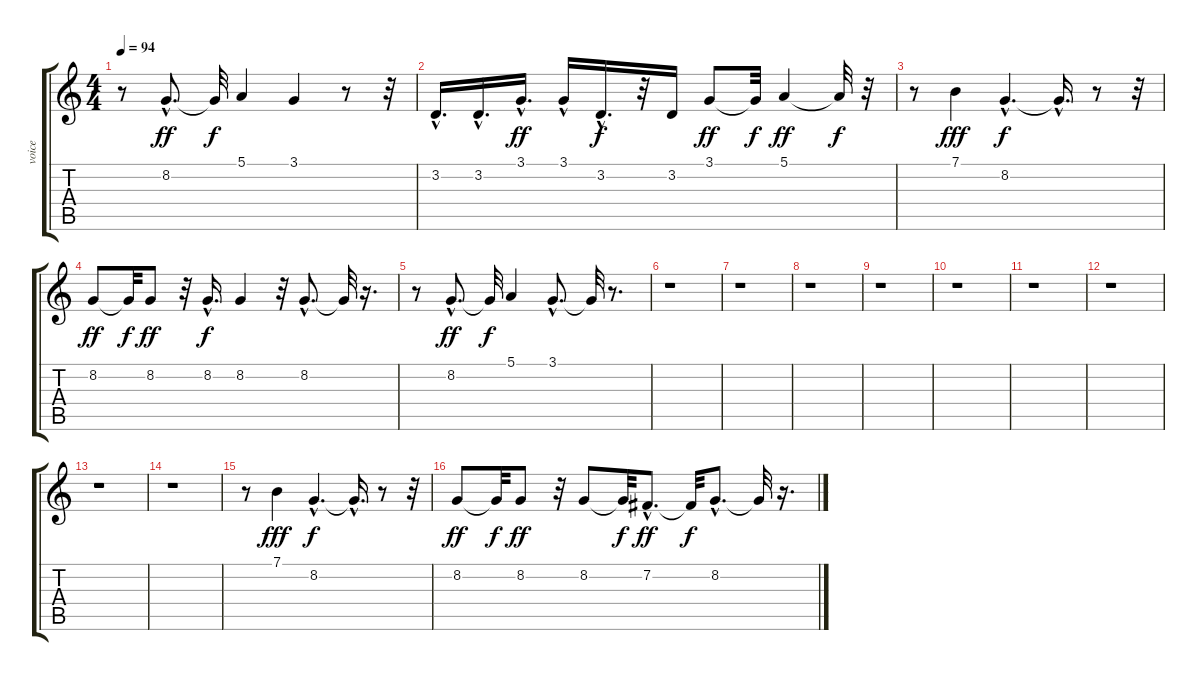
\track ("voice" "voice") {instrument piccolo}
\staff {score tabs}
\tuning (E4 B3 G3 D3 A2 E2) {hide}
\ts (4 4)
\tempo 94
\clef g2
\ks c
r.8{dy f} 8.2{hac}.8{d dy ff} 8.2{t}.32{dy f} 5.1.4 3.1.4 r.8 r.32 |
3.2{hac}.16{d} 3.2{hac}.16{d} 3.1{hac}.16{d dy ff} 3.1{hac}.16 3.2{hac}.16{d dy f} r.32 3.2.16 3.1.8{dy ff} 3.1{t}.32{dy f} 5.1.4{dy ff} 5.1{t}.32{dy f} r.32 |
r.8 7.1.4{dy fff} 8.2{hac}.4{d dy f} 8.2{hac t}.16{d} r.8 r.32 |
8.2.8{dy ff} 8.2{t}.32{dy f} 8.2.8{dy ff} r.32 8.2{hac}.16{d dy f} 8.2.4 r.32 8.2{hac}.8{d} 8.2{t}.32 r.16{d} |
r.8 8.2{hac}.8{d dy ff} 8.2{t}.32{dy f} 5.1.4 3.1{hac}.8{d} 3.1{t}.32 r.8{d} |
r.1 |
r.1 |
r.1 |
r.1 |
r.1 |
r.1 |
r.1 |
r.1 |
r.1 |
r.8 7.1.4{dy fff volume 16} 8.2{hac}.4{d dy f} 8.2{hac t}.16{d} r.8 r.32 |
8.2.8{dy ff} 8.2{t}.32{dy f} 8.2.8{dy ff} r.32 8.2.8 8.2{t}.32{dy f} 7.2{hac}.8{d dy ff} 7.2{t}.32{dy f} 8.2{hac}.8{d} 8.2{t}.32 r.16{d}
